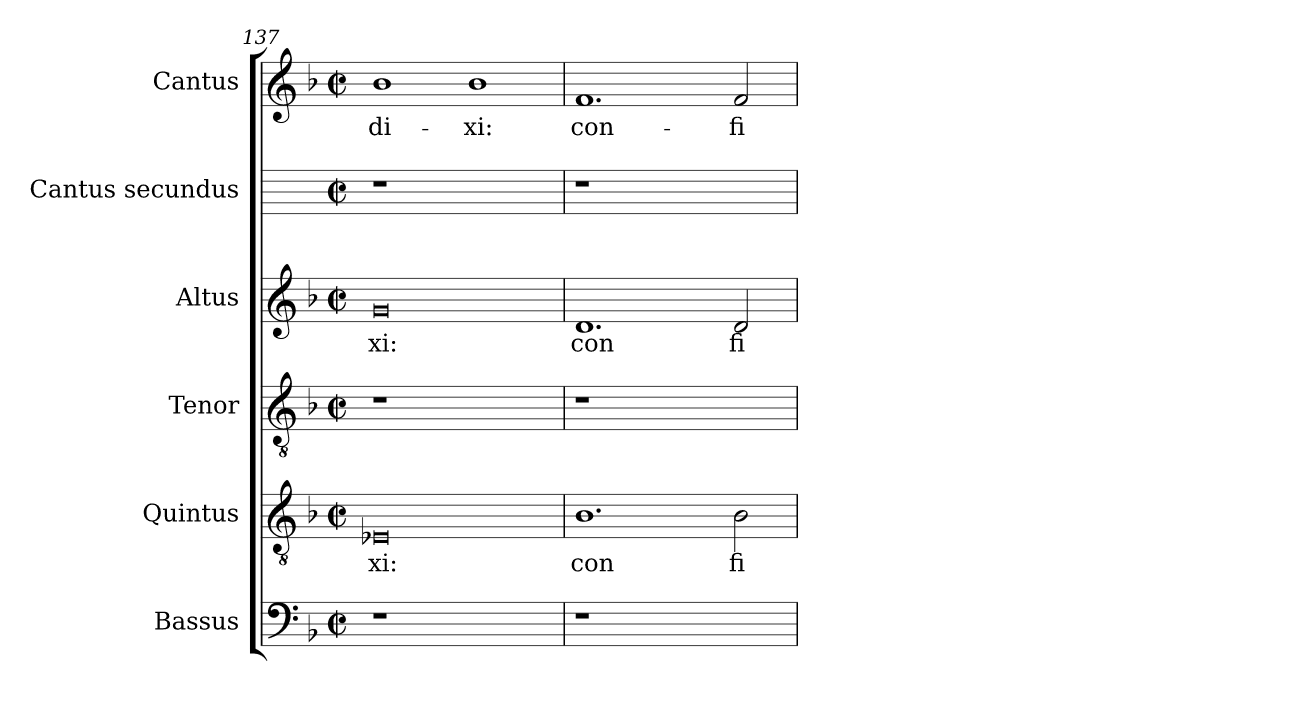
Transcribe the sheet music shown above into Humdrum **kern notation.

**kern	**kern	**text	**kern	**kern	**text	**kern	**kern	**text
*part6	*part5	*part5	*part4	*part3	*part3	*part2	*part1	*part1
*staff6	*staff5	*staff5	*staff4	*staff3	*staff3	*staff2	*staff1	*staff1
*I"Bassus	*I"Quintus	*	*I"Tenor	*I"Altus	*	*I"Cantus  secundus	*I"Cantus	*
*I'B	*I'Q	*	*I'T	*I'A	*	*	*I'C	*
*clefF4	*clefGv2	*	*clefGv2	*clefG2	*	*	*clefG2	*
*k[b-]	*k[b-]	*	*k[b-]	*k[b-]	*	*k[]	*k[b-]	*
*F:	*F:	*	*F:	*F:	*	*C:	*F:	*
*M2/2	*M2/2	*	*M2/2	*M2/2	*	*M2/2	*M2/2	*
*met(c|)	*met(c|)	*	*met(c|)	*met(c|)	*	*met(c|)	*met(c|)	*
=137	=137	=137	=137	=137	=137	=137	=137	=137
!	!	!LO:LY:b:cj	!	!	!LO:LY:b:cj	!	!	!LO:LY:b:cj
1r	0E-X	xi:	1r	0g	xi:	1r	1b-	di-
!	!	!	!	!	!	!	!	!LO:LY:b:cj
1ryy	.	.	1ryy	.	.	1ryy	1b-	-xi:
=138	=138	=138	=138	=138	=138	=138	=138	=138
!	!	!LO:LY:b:cj	!	!	!LO:LY:b:cj	!	!	!LO:LY:b:cj
1r	1.B-	con	1r	1.d	con	1r	1.f	con-
1ryy	.	.	1ryy	.	.	1ryy	.	.
!	!	!LO:LY:b:cj	!	!	!LO:LY:b:cj	!	!	!LO:LY:b:cj
.	2B-\	fi	.	2d/	fi	.	2f/	-fi-
=	=	=	=	=	=	=	=	=
*-	*-	*-	*-	*-	*-	*-	*-	*-
